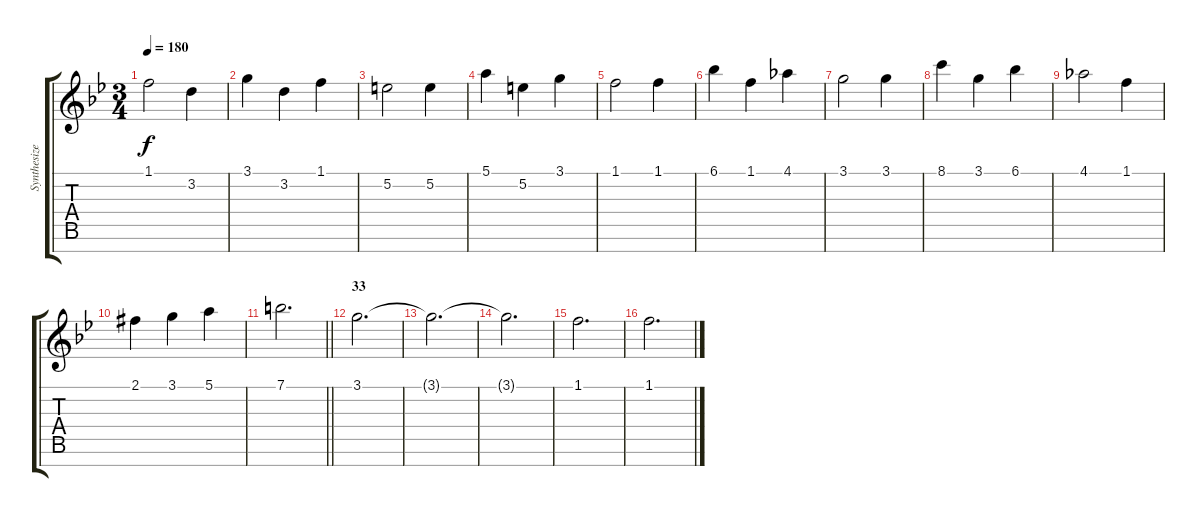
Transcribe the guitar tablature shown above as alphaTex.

\track ("Synthesizer I" "Synthesize") {instrument lead2sawtooth}
\staff {score tabs}
\tuning (E5 B4 G4 D4 A3 E3 B2) {hide}
\ts (3 4)
\tempo 180
\clef g2
\ks bb
1.1.2{dy f} 3.2.4 |
3.1.4 3.2.4 1.1.4 |
5.2.2 5.2.4 |
5.1.4 5.2.4 3.1.4 |
1.1.2 1.1.4 |
6.1.4 1.1.4 4.1.4 |
3.1.2 3.1.4 |
8.1.4 3.1.4 6.1.4 |
4.1.2 1.1.4 |
2.1{acc #}.4 3.1.4 5.1.4 |
\barLineRight lightlight
7.1.2{d} |
\section ("" "33")
3.1.2{d} |
3.1{t}.2{d} |
3.1{t}.2{d} |
1.1.2{d} |
1.1.2{d}
